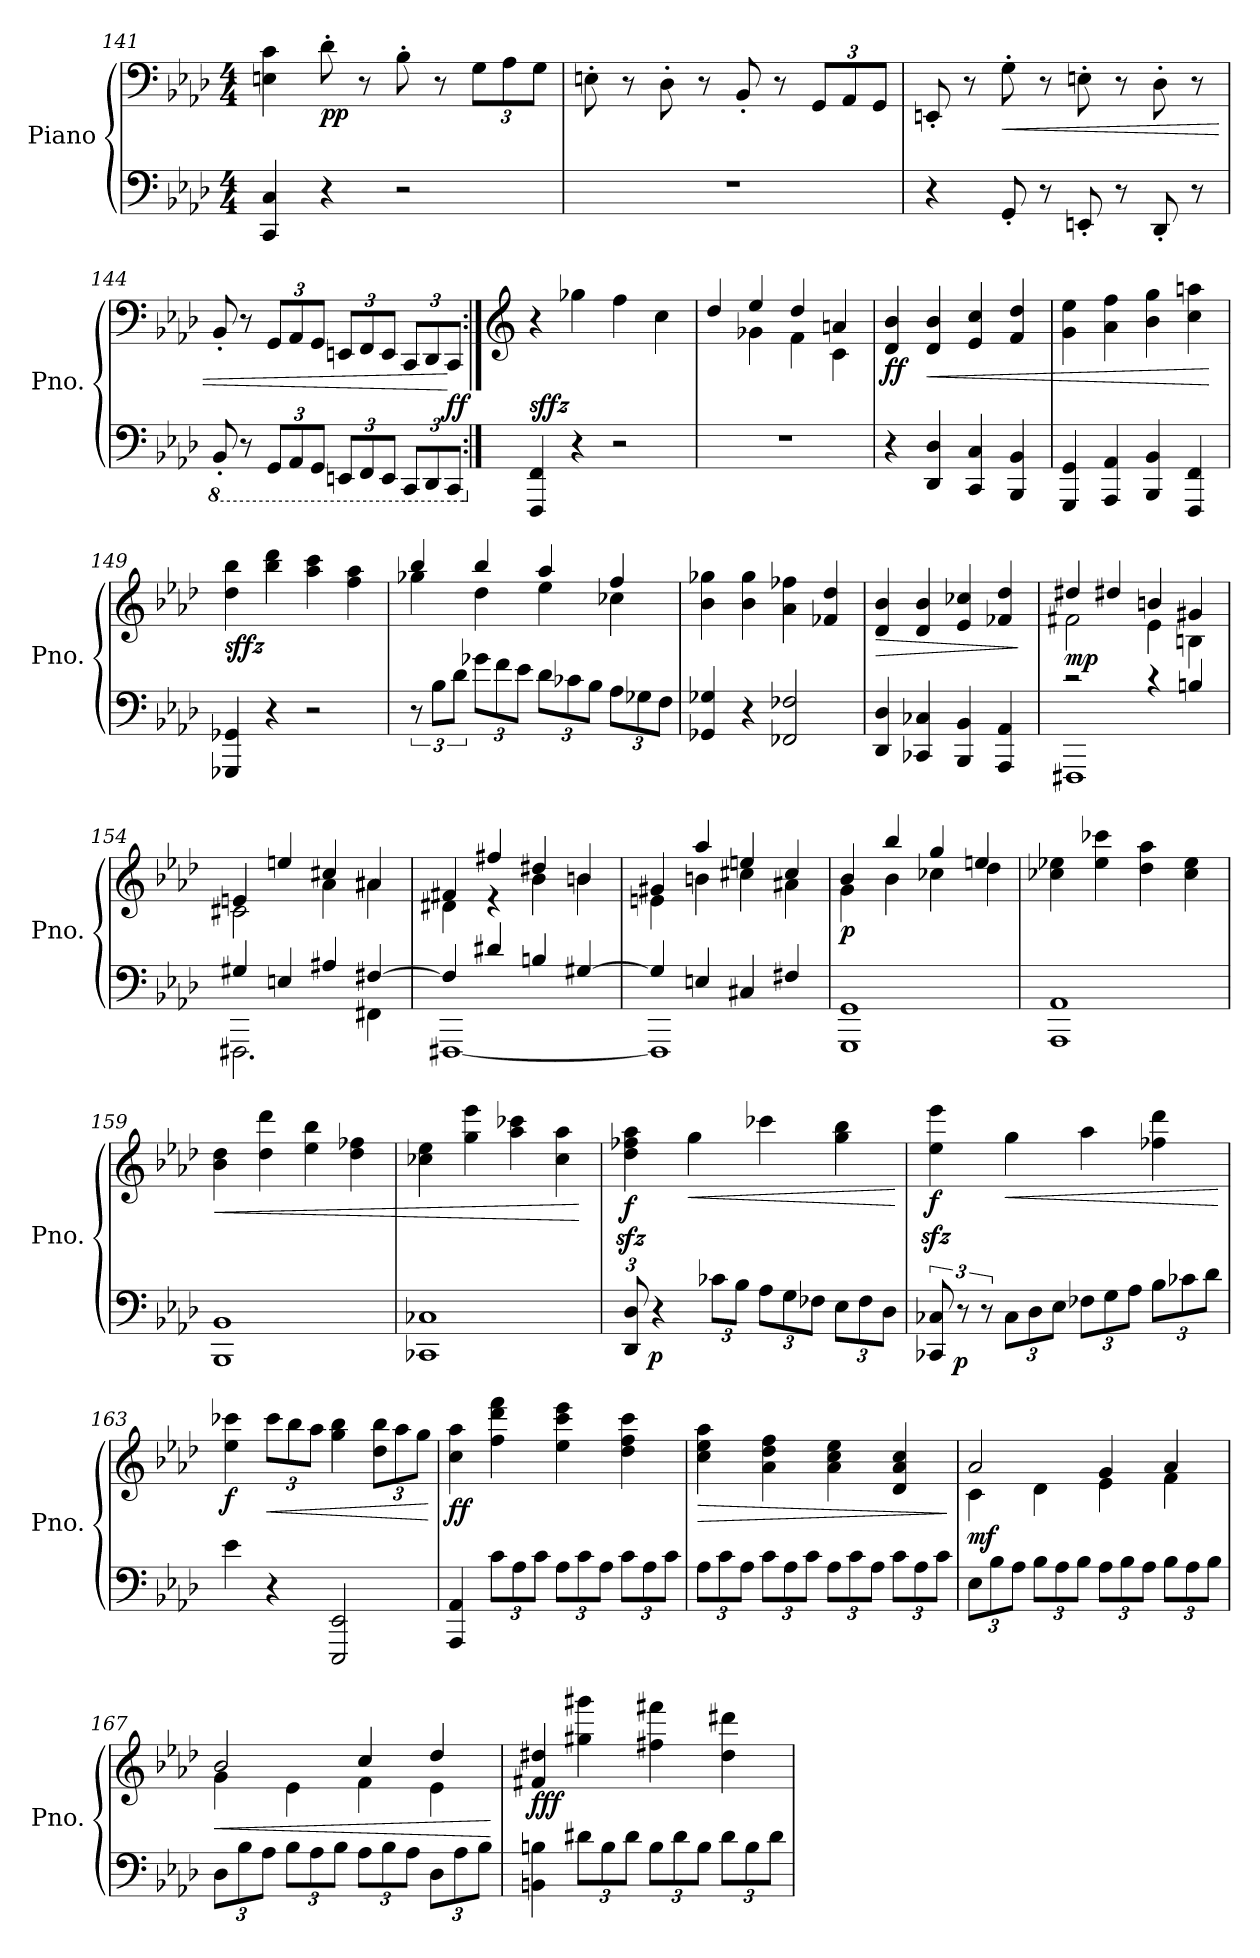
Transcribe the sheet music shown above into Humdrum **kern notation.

**kern	**kern	**dynam
*part1	*part1	*part1
*staff2	*staff1	*staff1/2
*I"Piano	*	*
*I'Pno.	*	*
*clefF4	*clefF4	*
*k[b-e-a-d-]	*k[b-e-a-d-]	*
*M4/4	*M4/4	*
=141	=141	=141
4CC/ 4C/	4En\ 4c\	.
!	!	!LO:DY:b
4r	8d-'\	pp
.	8r	.
2r	8B-'\	.
.	8r	.
*	*Xbrackettup	*
.	12G\L	.
.	12A-\	.
.	12G\J	.
=142	=142	=142
1r	8En'\	.
.	8r	.
.	8D-'\	.
.	8r	.
.	8BB-'/	.
.	8r	.
.	12GG/L	.
.	12AA-/	.
.	12GG/J	.
!!LO:LB:g=z
=143	=143	=143
4r	8EEn'/	.
.	8r	.
!	!	!LO:HP:b
8GG'/	8G'\	<
8r	8r	.
8EEn'/	8En'\	.
8r	8r	.
8DD-'/	8D-'\	.
8r	8r	.
=144	=144	=144
*8ba	*	*
8BBB-'/	8BB-'/	.
8r	8r	.
*Xbrackettup	*	*
12GGG/L	12GG/L	.
12AAA-/	12AA-/	.
12GGG/J	12GG/J	.
12EEEn/L	12EEn/L	.
12FFF/	12FF/	.
12EEE/J	12EE/J	.
12CCC/L	12CC/L	.
12DDD-/	12DD-/	.
!	!	!LO:DY:n=1:a=2
12CCC/J	12CC/J	[ ff
=145:|!	=145:|!	=145:|!
*	*clefG2	*
*X8ba	*	*
!	!	!LO:DY:a=2
4FFF/ 4FF/	4r	sffz
4r	4gg-X\	.
2r	4ff\	.
.	4cc\	.
=146	=146	=146
*	*^	*
1r	4dd-/	4ryy	.
.	4ee-/	4g-X\	.
.	4dd-/	4f\	.
.	4an/	4c\	.
=147	=147	=147	=147
!	!	!	!LO:DY:b
*	*v	*v	*
4r	4d-/ 4b-/	ff
!	!	!LO:HP:b
4DD-/ 4D-/	4d-/ 4b-/	<
4CC/ 4C/	4e-/ 4cc/	.
4BBB-/ 4BB-/	4f/ 4dd-/	.
!!LO:LB:g=z
=148	=148	=148
4GGG/ 4GG/	4g\ 4ee-\	.
4AAA-/ 4AA-/	4a-\ 4ff\	.
4BBB-/ 4BB-/	4b-\ 4gg\	.
4FFF/ 4FF/	4cc\ 4aan\	.
.	.	[
=149	=149	=149
!	!	!LO:DY:b
4GGG-X/ 4GG-X/	4dd-\ 4bb-\	sffz
4r	4bb-\ 4ddd-\	.
2r	4aa-\ 4ccc\	.
.	4ff\ 4aa-\	.
=150	=150	=150
*brackettup	*	*
*	*^	*
12r	4bb-/	4gg-X\	.
12B-\L	.	.	.
12d-\J	.	.	.
*Xbrackettup	*	*	*
12g-X\L	4bb-/	4dd-\	.
12f\	.	.	.
12e-\J	.	.	.
12d-\L	4aa-/	4ee-\	.
12c-X\	.	.	.
12B-\J	.	.	.
12A-\L	4ff/	4cc-X\	.
12G-X\	.	.	.
12F\J	.	.	.
*	*v	*v	*
=151	=151	=151
4GG-X/ 4G-X/	4b-\ 4gg-X\	.
4r	4b-\ 4gg-\	.
2FF-X/ 2F-X/	4a-\ 4ff-X\	.
.	4f-X/ 4dd-/	.
=152	=152	=152
!	!	!LO:HP:b
4DD-/ 4D-/	4d-/ 4b-/	>
4CC-X/ 4C-X/	4d-/ 4b-/	.
4BBB-/ 4BB-/	4e-/ 4cc-X/	.
4AAA-/ 4AA-/	4f-X/ 4dd-/	.
.	.	]
!!LO:LB:g=z
=153	=153	=153
*^	*^	*
!	!	!	!	!LO:DY:a=2
2r	1FFF#X	4dd#X/	2f#X\	mp
.	.	4dd#X/	.	.
4r	.	4bn/	4e-\	.
4Bn/	.	4g#X/	4Bn\	.
=154	=154	=154	=154	=154
4G#X/	2.FFF#X\	4en/	2c#X\	.
4En/	.	4een/	.	.
4A#X/	.	4cc#X/	4a-\	.
[4F#X/	4FF#X\	4a#X/	4a#\	.
=155	=155	=155	=155	=155
4F#/]	[1FFF#X	4f#X/	4d#X\	.
4d#X/	.	4ff#X/	4r	.
4Bn/	.	4dd#X/	4b-\	.
[4G#X/	.	4bn/	4b\	.
=156	=156	=156	=156	=156
4G#/]	1FFF#]	4g#X/	4en\	.
4En/	.	4aa-/	4bn\	.
4C#X/	.	4een/	4cc#X\	.
4F#X/	.	4cc#/	4a#X\	.
*v	*v	*	*	*
=157	=157	=157	=157
!	!	!	!LO:DY:b
1GGG 1GG	4b-/	4g\	p
.	4bb-/	4b-\	.
.	4gg/	4cc-X\	.
.	4een/	4dd-\	.
*	*v	*v	*
!!LO:PB:g=z
=158	=158	=158
1AAA- 1AA-	4cc-X\ 4ee-X\	.
.	4ee-\ 4ccc-X\	.
.	4dd-\ 4aa-\	.
.	4cc-\ 4ee-\	.
=159	=159	=159
!	!	!LO:HP:b
1BBB- 1BB-	4b-\ 4dd-\	<
.	4dd-\ 4ddd-\	.
.	4ee-\ 4bb-\	.
.	4dd-\ 4ff-X\	.
=160	=160	=160
1CC-X 1C-X	4cc-X\ 4ee-\	.
.	4gg\ 4eee-\	.
.	4aa-\ 4ccc-X\	.
.	4cc-\ 4aa-\	.
.	.	[
=161	=161	=161
!	!	!LO:DY:b
12DD-/ 12D-/	4dd-\zz< 4ff-X\zz< 4aa-\zz<	f
!	!	!LO:DY:b=2
4r	.	p
!	!	!LO:HP:b
.	4gg\	<
*brackettup	*	*
12c-X\L	.	.
12B-\J	.	.
12A-\L	4ccc-X\	.
*Xbrackettup	*	*
12G\	.	.
12F-X\J	.	.
12E-\L	4gg\ 4bb-\	.
12F-\	.	.
12D-\J	.	.
.	.	[
!!LO:LB:g=z
=162	=162	=162
*brackettup	*	*
!	!	!LO:DY:b
12CC-X/ 12C-X/	4ee-\zz< 4eee-\zz<	f
!	!	!LO:DY:b=2
12r	.	p
12r	.	.
*Xbrackettup	*	*
!	!	!LO:HP:b
12C-\L	4gg\	<
12D-\	.	.
12E-\J	.	.
12F-X\L	4aa-\	.
12G\	.	.
12A-\J	.	.
12B-\L	4ff-X\ 4ddd-\	.
12c-X\	.	.
12d-\J	.	.
.	.	[
=163	=163	=163
!	!	!LO:DY:b
4e-\	4ee-\ 4ccc-X\	f
!	!	!LO:HP:b
4r	12ccc-\L	<
.	12bb-\	.
.	12aa-\J	.
2EEE-/ 2EE-/	4gg\ 4bb-\	.
.	12dd-\ 12bb-\L	.
.	12aa-\	.
.	12gg\J	.
.	.	[
=164	=164	=164
!	!	!LO:DY:b
4AAA-/ 4AA-/	4cc\ 4aa-\	ff
12c\L	4ff\ 4ddd-\ 4fff\	.
12A-\	.	.
12c\J	.	.
12A-\L	4ee-\ 4ccc\ 4eee-\	.
12c\	.	.
12A-\J	.	.
12c\L	4dd-\ 4ff\ 4ccc\	.
12A-\	.	.
12c\J	.	.
!!LO:LB:g=z
=165	=165	=165
!	!	!LO:HP:b
12A-\L	4cc\ 4ee-\ 4aa-\	>
12c\	.	.
12A-\J	.	.
12c\L	4a-\ 4dd-\ 4ff\	.
12A-\	.	.
12c\J	.	.
12A-\L	4a-\ 4cc\ 4ee-\	.
12c\	.	.
12A-\J	.	.
12c\L	4d-/ 4a-/ 4cc/	.
12A-\	.	.
12c\J	.	.
.	.	]
=166	=166	=166
*	*^	*
!	!	!	!LO:DY:b
12E-\L	2a-/	4c\	mf
12B-\	.	.	.
12A-\J	.	.	.
12B-\L	.	4d-\	.
12A-\	.	.	.
12B-\J	.	.	.
12A-\L	4g/	4e-\	.
12B-\	.	.	.
12A-\J	.	.	.
12B-\L	4a-/	4f\	.
12A-\	.	.	.
12B-\J	.	.	.
=167	=167	=167	=167
!	!	!	!LO:HP:b
12D-\L	2b-/	4g\	<
12B-\	.	.	.
12A-\J	.	.	.
12B-\L	.	4e-\	.
12A-\	.	.	.
12B-\J	.	.	.
12A-\L	4cc/	4f\	.
12B-\	.	.	.
12A-\J	.	.	.
12D-\L	4dd-/	4e-\	.
12A-\	.	.	.
12B-\J	.	.	.
*	*v	*v	*
.	.	[
!!LO:LB:g=z
=168	=168	=168
!	!	!LO:DY:b
4BBn\ 4Bn\	4f#X/ 4dd#X/	fff
12d#X\L	4gg#X\ 4ggg#X\	.
12B\	.	.
12d#\J	.	.
12B\L	4ff#X\ 4fff#X\	.
12d#\	.	.
12B\J	.	.
12d#\L	4dd#\ 4ddd#X\	.
12B\	.	.
12d#\J	.	.
=	=	=
*-	*-	*-
